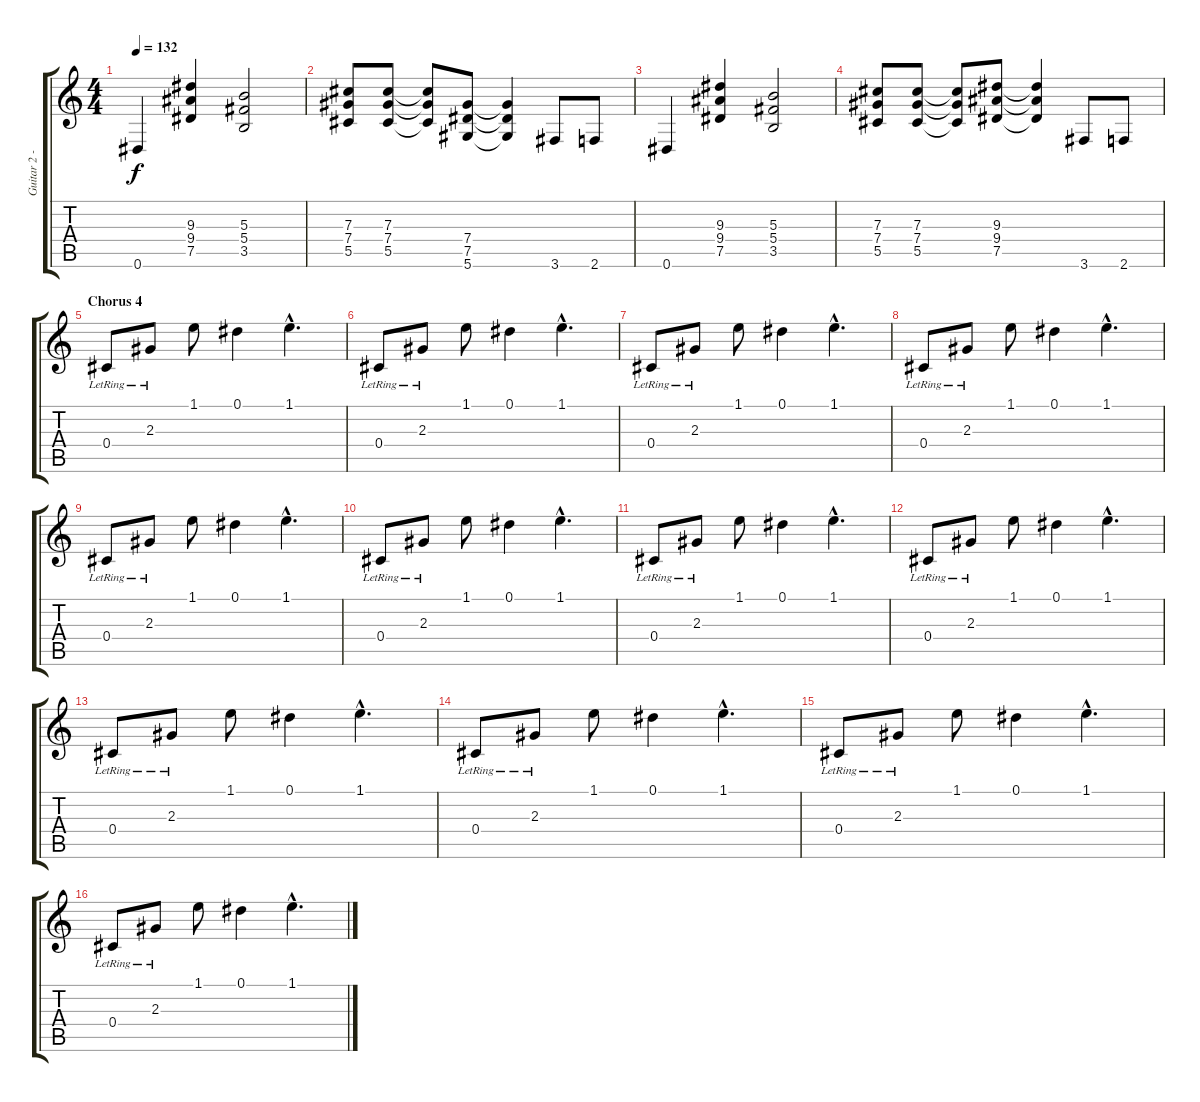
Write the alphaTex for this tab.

\track ("Guitar 2 - Graham Oliver" "Guitar 2 -") {instrument distortionguitar}
\staff {score tabs}
\tuning (Eb4 Bb3 Gb3 Db3 Ab2 Eb2) {hide}
\ts (4 4)
\tempo 132
\clef g2
\ks c
0.6.4{dy f} (9.3 9.4 7.5).4 (5.3 5.4 3.5).2 |
(7.3 7.4 5.5).8 (7.3 7.4 5.5).8 (7.3{t} 7.4{t} 5.5{t}).8 (7.4 7.5 5.6).8 (7.4{t} 7.5{t} 5.6{t}).4 3.6.8 2.6.8 |
0.6.4 (9.3 9.4 7.5).4 (5.3 5.4 3.5).2 |
(7.3 7.4 5.5).8 (7.3 7.4 5.5).8 (7.3{t} 7.4{t} 5.5{t}).8 (9.3 9.4 7.5).8 (9.3{t} 9.4{t} 7.5{t}).4 3.6.8 2.6.8 |
\section ("" "Chorus 4")
0.4{lr}.8 2.3{lr}.8 1.1.8 0.1.4 1.1{hac}.4{d} |
0.4{lr}.8 2.3{lr}.8 1.1.8 0.1.4 1.1{hac}.4{d} |
0.4{lr}.8 2.3{lr}.8 1.1.8 0.1.4 1.1{hac}.4{d} |
0.4{lr}.8 2.3{lr}.8 1.1.8 0.1.4 1.1{hac}.4{d} |
0.4{lr}.8 2.3{lr}.8 1.1.8 0.1.4 1.1{hac}.4{d} |
0.4{lr}.8 2.3{lr}.8 1.1.8 0.1.4 1.1{hac}.4{d} |
0.4{lr}.8 2.3{lr}.8 1.1.8 0.1.4 1.1{hac}.4{d} |
0.4{lr}.8 2.3{lr}.8 1.1.8 0.1.4 1.1{hac}.4{d} |
0.4{lr}.8 2.3{lr}.8 1.1.8 0.1.4 1.1{hac}.4{d} |
0.4{lr}.8 2.3{lr}.8 1.1.8 0.1.4 1.1{hac}.4{d} |
0.4{lr}.8 2.3{lr}.8 1.1.8 0.1.4 1.1{hac}.4{d} |
0.4{lr}.8 2.3{lr}.8 1.1.8 0.1.4 1.1{hac}.4{d}
